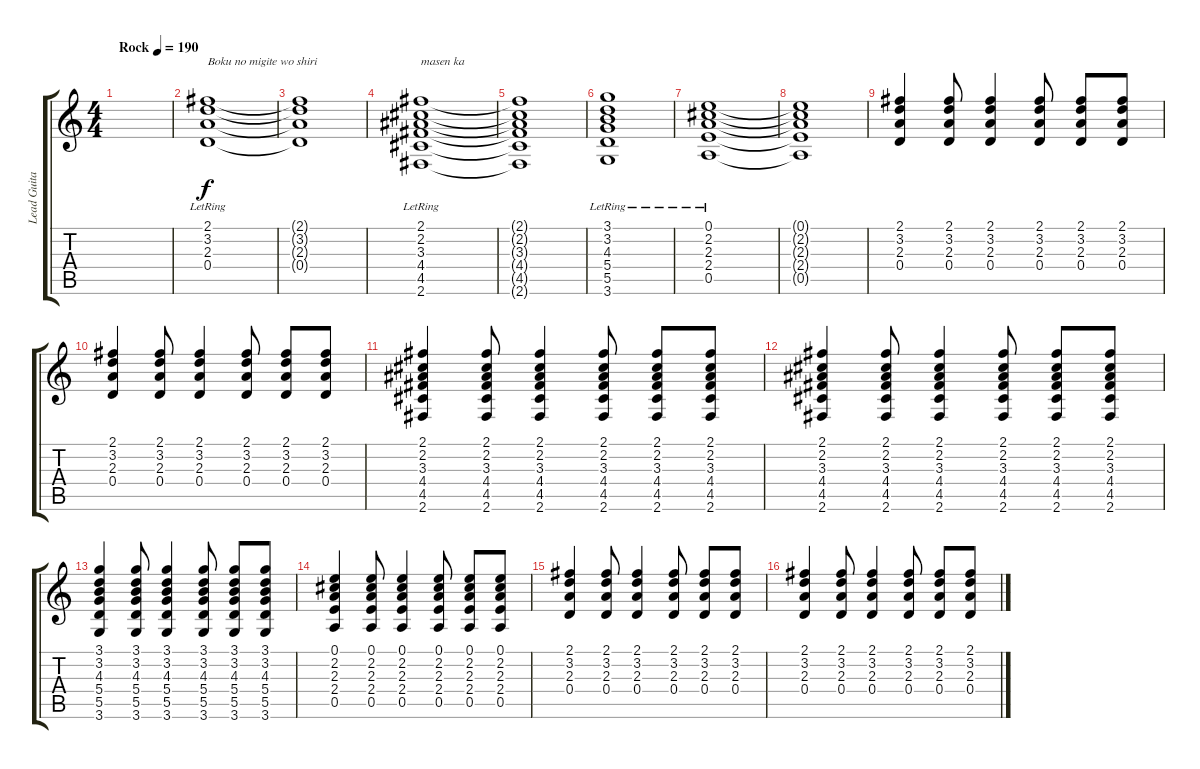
\track ("Lead Guitar" "Lead Guita") {instrument electricguitarclean}
\staff {score tabs}
\tuning (E4 B3 G3 D3 A2 E2) {hide}
\ts (4 4)
\tempo (190 "Rock")
\clef g2
\ks c
|
(2.1{lr} 3.2{lr} 2.3{lr} 0.4{lr}).1{txt "Boku no migite wo shiri"} |
(2.1{t} 3.2{t} 2.3{t} 0.4{t}).1 |
(2.1{lr} 2.2{lr} 3.3{lr} 4.4{lr} 4.5{lr} 2.6{lr}).1{txt "masen ka"} |
(2.1{t} 2.2{t} 3.3{t} 4.4{t} 4.5{t} 2.6{t}).1 |
(3.1{lr} 3.2{lr} 4.3{lr} 5.4{lr} 5.5{lr} 3.6{lr}).1 |
(0.1{lr} 2.2{lr} 2.3{lr} 2.4{lr} 0.5{lr}).1 |
(0.1{t} 2.2{t} 2.3{t} 2.4{t} 0.5{t}).1 |
(2.1 3.2 2.3 0.4).4 (2.1 3.2 2.3 0.4).8 (2.1 3.2 2.3 0.4).4 (2.1 3.2 2.3 0.4).8 (2.1 3.2 2.3 0.4).8 (2.1 3.2 2.3 0.4).8 |
(2.1 3.2 2.3 0.4).4 (2.1 3.2 2.3 0.4).8 (2.1 3.2 2.3 0.4).4 (2.1 3.2 2.3 0.4).8 (2.1 3.2 2.3 0.4).8 (2.1 3.2 2.3 0.4).8 |
(2.1 2.2 3.3 4.4 4.5 2.6).4 (2.1 2.2 3.3 4.4 4.5 2.6).8 (2.1 2.2 3.3 4.4 4.5 2.6).4 (2.1 2.2 3.3 4.4 4.5 2.6).8 (2.1 2.2 3.3 4.4 4.5 2.6).8 (2.1 2.2 3.3 4.4 4.5 2.6).8 |
(2.1 2.2 3.3 4.4 4.5 2.6).4 (2.1 2.2 3.3 4.4 4.5 2.6).8 (2.1 2.2 3.3 4.4 4.5 2.6).4 (2.1 2.2 3.3 4.4 4.5 2.6).8 (2.1 2.2 3.3 4.4 4.5 2.6).8 (2.1 2.2 3.3 4.4 4.5 2.6).8 |
(3.1 3.2 4.3 5.4 5.5 3.6).4 (3.1 3.2 4.3 5.4 5.5 3.6).8 (3.1 3.2 4.3 5.4 5.5 3.6).4 (3.1 3.2 4.3 5.4 5.5 3.6).8 (3.1 3.2 4.3 5.4 5.5 3.6).8 (3.1 3.2 4.3 5.4 5.5 3.6).8 |
(0.1 2.2 2.3 2.4 0.5).4 (0.1 2.2 2.3 2.4 0.5).8 (0.1 2.2 2.3 2.4 0.5).4 (0.1 2.2 2.3 2.4 0.5).8 (0.1 2.2 2.3 2.4 0.5).8 (0.1 2.2 2.3 2.4 0.5).8 |
(2.1 3.2 2.3 0.4).4 (2.1 3.2 2.3 0.4).8 (2.1 3.2 2.3 0.4).4 (2.1 3.2 2.3 0.4).8 (2.1 3.2 2.3 0.4).8 (2.1 3.2 2.3 0.4).8 |
(2.1 3.2 2.3 0.4).4 (2.1 3.2 2.3 0.4).8 (2.1 3.2 2.3 0.4).4 (2.1 3.2 2.3 0.4).8 (2.1 3.2 2.3 0.4).8 (2.1 3.2 2.3 0.4).8
